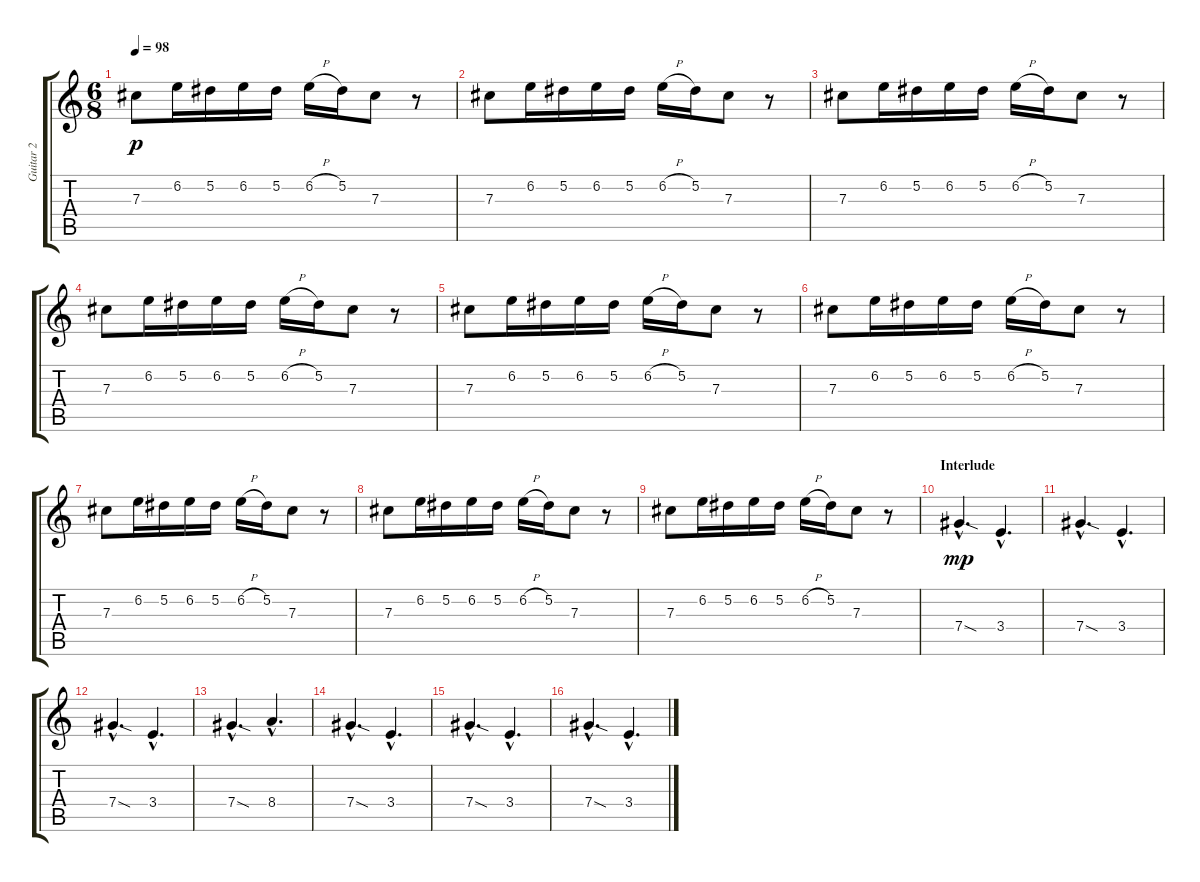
\track ("Guitar 2" "Guitar 2") {instrument distortionguitar}
\staff {score tabs}
\tuning (Eb4 Bb3 Gb3 Db3 Ab2 Db2) {hide}
\ts (6 8)
\tempo 98
\clef g2
\ks c
7.3.8{dy p} 6.2.16 5.2.16 6.2.16 5.2.16 6.2{h}.16 5.2.16 7.3.8 r.8 |
7.3.8 6.2.16 5.2.16 6.2.16 5.2.16 6.2{h}.16 5.2.16 7.3.8 r.8 |
7.3.8 6.2.16 5.2.16 6.2.16 5.2.16 6.2{h}.16 5.2.16 7.3.8 r.8 |
7.3.8 6.2.16 5.2.16 6.2.16 5.2.16 6.2{h}.16 5.2.16 7.3.8 r.8 |
7.3.8 6.2.16 5.2.16 6.2.16 5.2.16 6.2{h}.16 5.2.16 7.3.8 r.8 |
7.3.8 6.2.16 5.2.16 6.2.16 5.2.16 6.2{h}.16 5.2.16 7.3.8 r.8 |
7.3.8 6.2.16 5.2.16 6.2.16 5.2.16 6.2{h}.16 5.2.16 7.3.8 r.8 |
7.3.8 6.2.16 5.2.16 6.2.16 5.2.16 6.2{h}.16 5.2.16 7.3.8 r.8 |
7.3.8 6.2.16 5.2.16 6.2.16 5.2.16 6.2{h}.16 5.2.16 7.3.8 r.8 |
\section ("" "Interlude")
7.4{sod hac}.4{d dy mp} 3.4{hac}.4{d} |
7.4{sod hac}.4{d} 3.4{hac}.4{d} |
7.4{sod hac}.4{d} 3.4{hac}.4{d} |
7.4{sod hac}.4{d} 8.4{hac}.4{d} |
7.4{sod hac}.4{d} 3.4{hac}.4{d} |
7.4{sod hac}.4{d} 3.4{hac}.4{d} |
7.4{sod hac}.4{d} 3.4{hac}.4{d}
